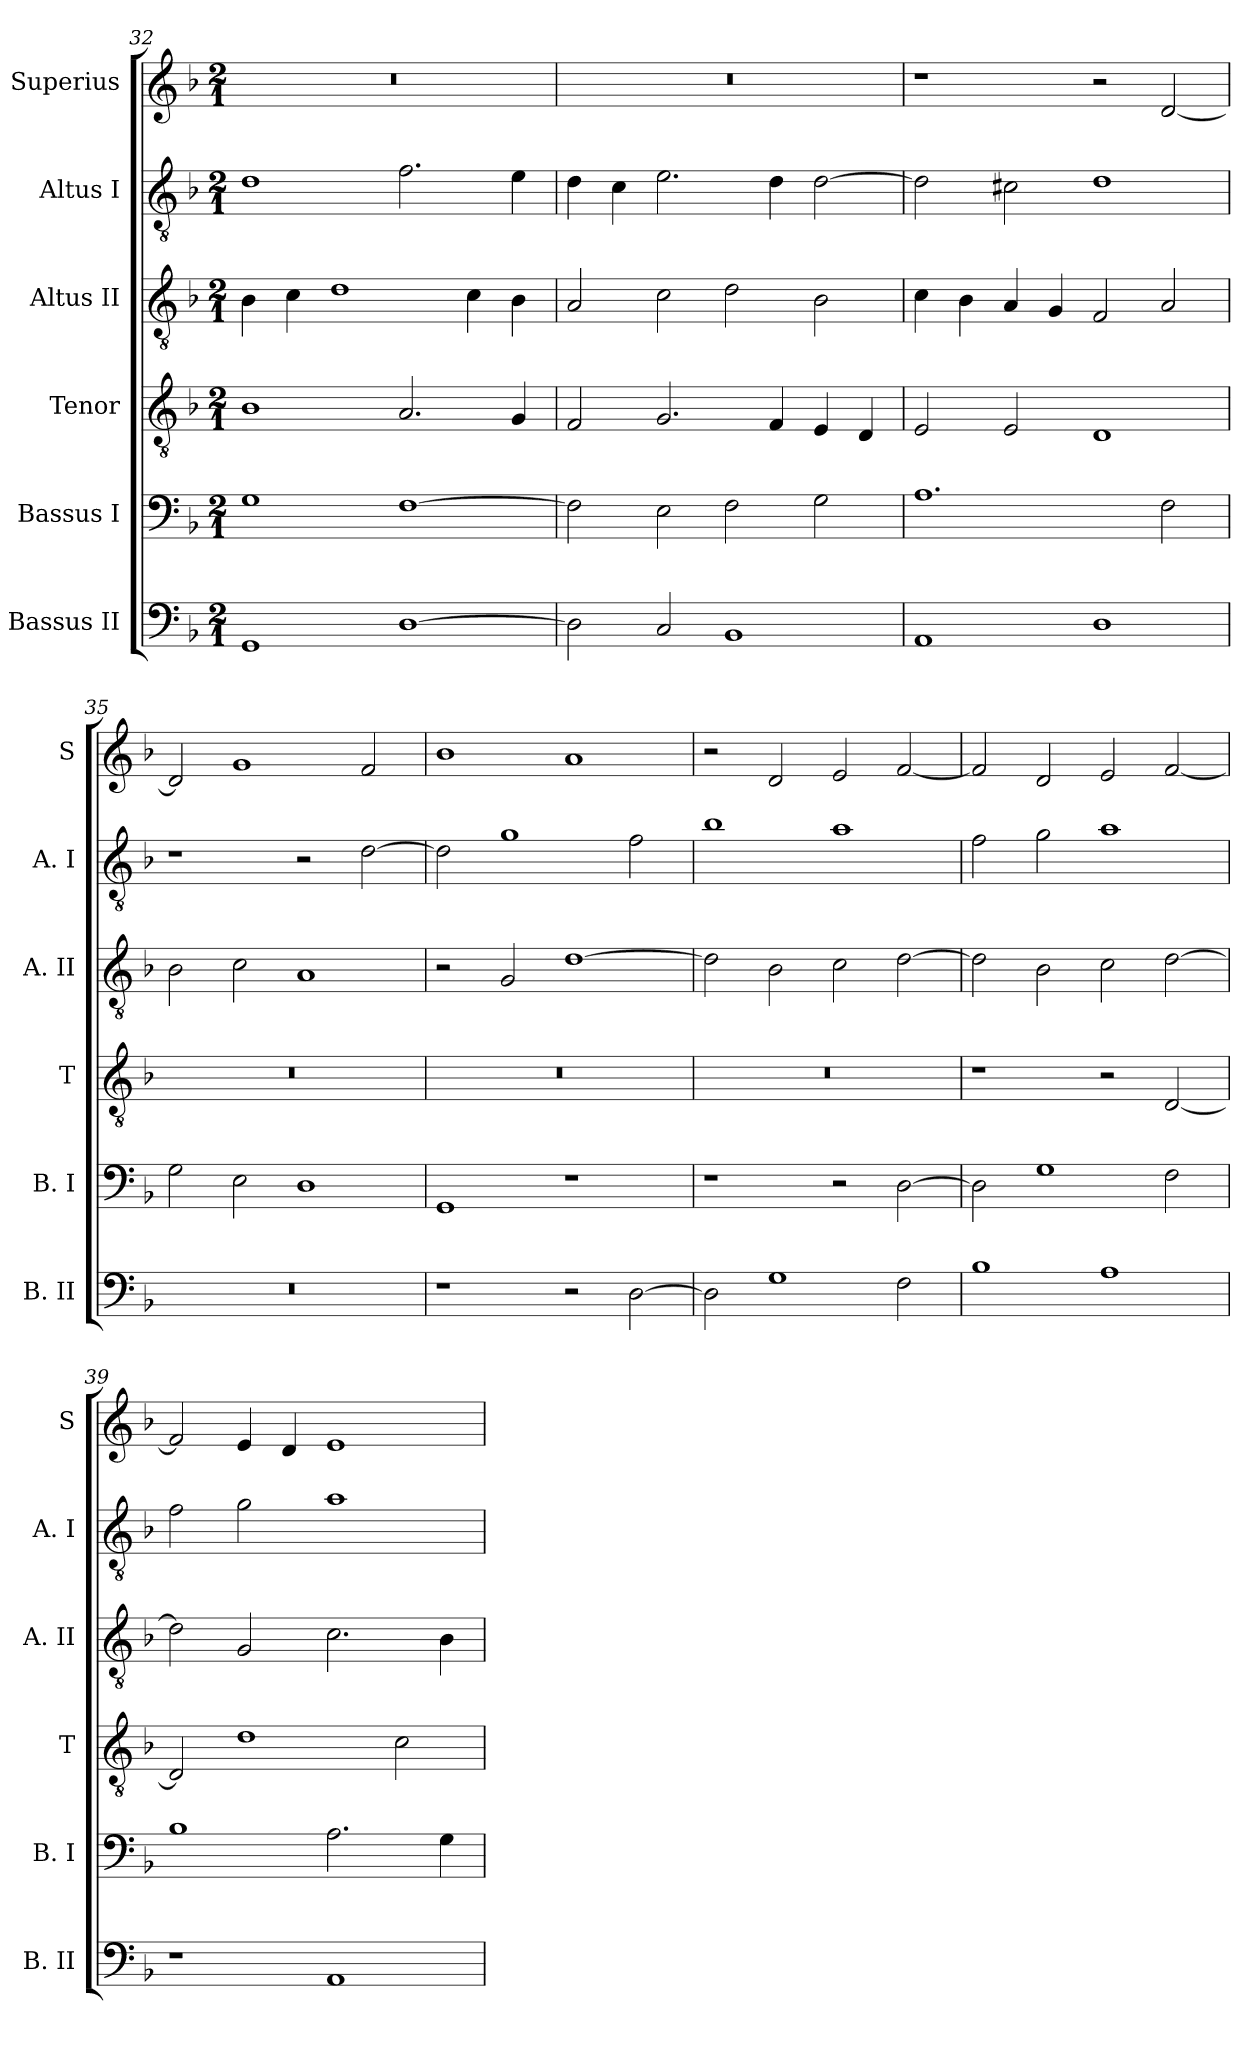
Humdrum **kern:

**kern	**kern	**kern	**kern	**kern	**kern
*part6	*part5	*part4	*part3	*part2	*part1
*staff6	*staff5	*staff4	*staff3	*staff2	*staff1
*I"Bassus II	*I"Bassus I	*I"Tenor	*I"Altus II	*I"Altus I	*I"Superius
*I'B. II	*I'B. I	*I'T	*I'A. II	*I'A. I	*I'S
*clefF4	*clefF4	*clefGv2	*clefGv2	*clefGv2	*clefG2
*k[b-]	*k[b-]	*k[b-]	*k[b-]	*k[b-]	*k[b-]
*F:	*F:	*F:	*F:	*F:	*F:
*M2/1	*M2/1	*M2/1	*M2/1	*M2/1	*M2/1
=32	=32	=32	=32	=32	=32
1GG	1G	1B-	4B-	1d	0r
.	.	.	4c	.	.
.	.	.	1d	.	.
[1D	[1F	2.A	.	2.f	.
.	.	.	4c	.	.
.	.	4G	4B-	4e	.
=33	=33	=33	=33	=33	=33
2D]	2F]	2F	2A	4d	0r
.	.	.	.	4c	.
2C	2E	2.G	2c	2.e	.
1BB-	2F	.	2d	.	.
.	.	4F	.	4d	.
.	2G	4E	2B-	[2d	.
.	.	4D	.	.	.
=34	=34	=34	=34	=34	=34
1AA	1.A	2E	4c	2d]	1r
.	.	.	4B-	.	.
.	.	2E	4A	2c#X	.
.	.	.	4G	.	.
1D	.	1D	2F	1d	2r
.	2F	.	2A	.	[2d
=35	=35	=35	=35	=35	=35
0r	2G	0r	2B-	1r	2d]
.	2E	.	2c	.	1g
.	1D	.	1A	2r	.
.	.	.	.	[2d	2f
=36	=36	=36	=36	=36	=36
1r	1GG	0r	2r	2d]	1b-
.	.	.	2G	1g	.
2r	1r	.	[1d	.	1a
[2D	.	.	.	2f	.
=37	=37	=37	=37	=37	=37
2D]	1r	0r	2d]	1b-	2r
1G	.	.	2B-	.	2d
.	2r	.	2c	1a	2e
2F	[2D	.	[2d	.	[2f
=38	=38	=38	=38	=38	=38
1B-	2D]	1r	2d]	2f	2f]
.	1G	.	2B-	2g	2d
1A	.	2r	2c	1a	2e
.	2F	[2D	[2d	.	[2f
=39	=39	=39	=39	=39	=39
1r	1B-	2D]	2d]	2f	2f]
.	.	1d	2G	2g	4e
.	.	.	.	.	4d
1AA	2.A	.	2.c	1a	1e
.	.	2c	.	.	.
.	4G	.	4B-	.	.
=	=	=	=	=	=
*-	*-	*-	*-	*-	*-
